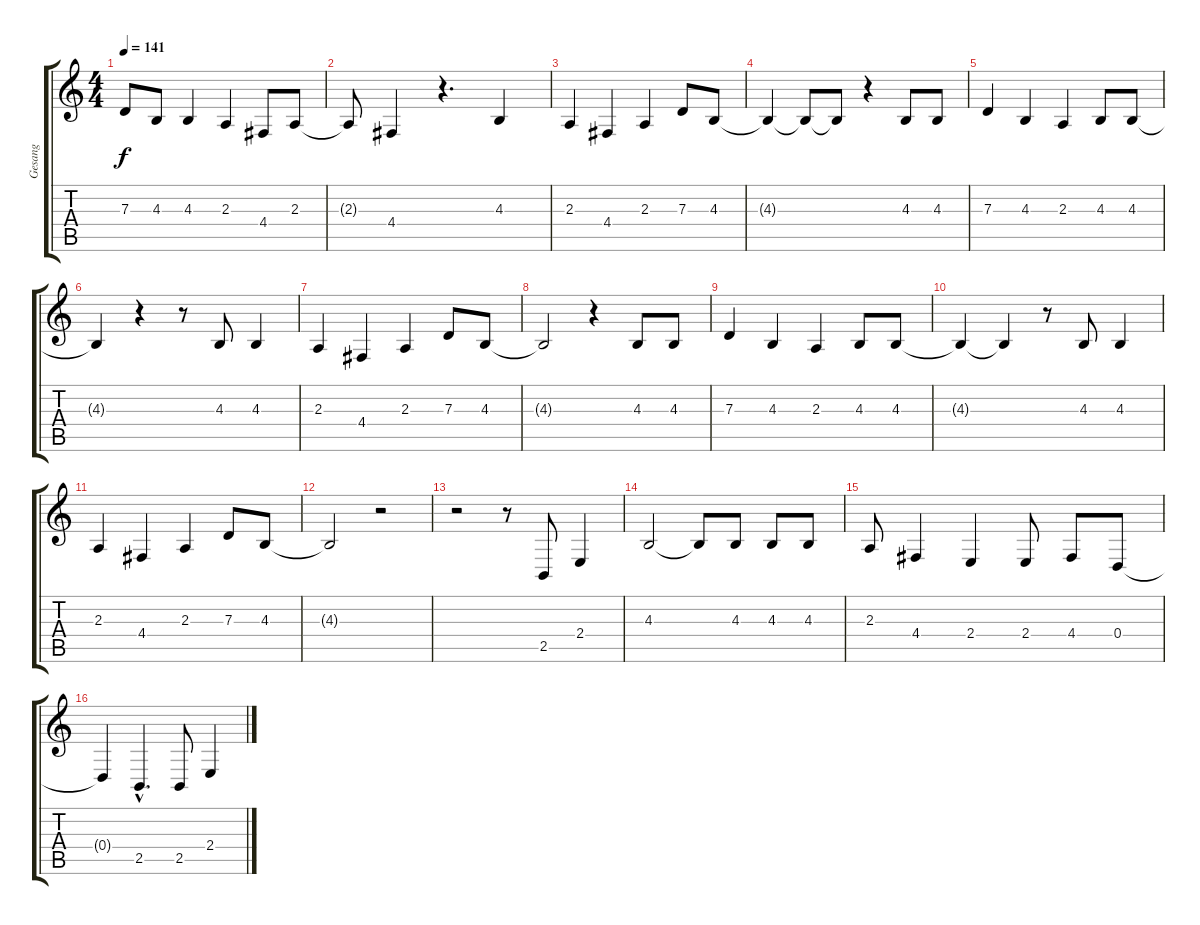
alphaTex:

\track ("Gesang" "Gesang") {instrument cello}
\staff {score tabs}
\tuning (E4 B3 G3 D3 A2 E2) {hide}
\ts (4 4)
\tempo 141
\clef g2
\ks c
7.3{t}.8{dy f} 4.3.8 4.3.4 2.3.4 4.4.8 2.3.8 |
2.3{t}.8 4.4.4 r.4{d} 4.3.4 |
2.3.4 4.4.4 2.3.4 7.3.8 4.3.8 |
4.3{t}.4 4.3{t}.8 4.3{t}.8 r.4 4.3.8 4.3.8 |
7.3.4 4.3.4 2.3.4 4.3.8 4.3.8 |
4.3{t}.4 r.4 r.8 4.3.8 4.3.4 |
2.3.4 4.4.4 2.3.4 7.3.8 4.3.8 |
4.3{t}.2 r.4 4.3.8 4.3.8 |
7.3.4 4.3.4 2.3.4 4.3.8 4.3.8 |
4.3{t}.4 4.3{t}.4 r.8 4.3.8 4.3.4 |
2.3.4 4.4.4 2.3.4 7.3.8 4.3.8 |
4.3{t}.2 r.2 |
r.2 r.8 2.5.8 2.4.4 |
4.3.2 4.3{t}.8 4.3.8 4.3.8 4.3.8 |
2.3.8 4.4.4 2.4.4 2.4.8 4.4.8 0.4.8 |
0.4{t}.4 2.5{hac}.4{d} 2.5.8 2.4.4
